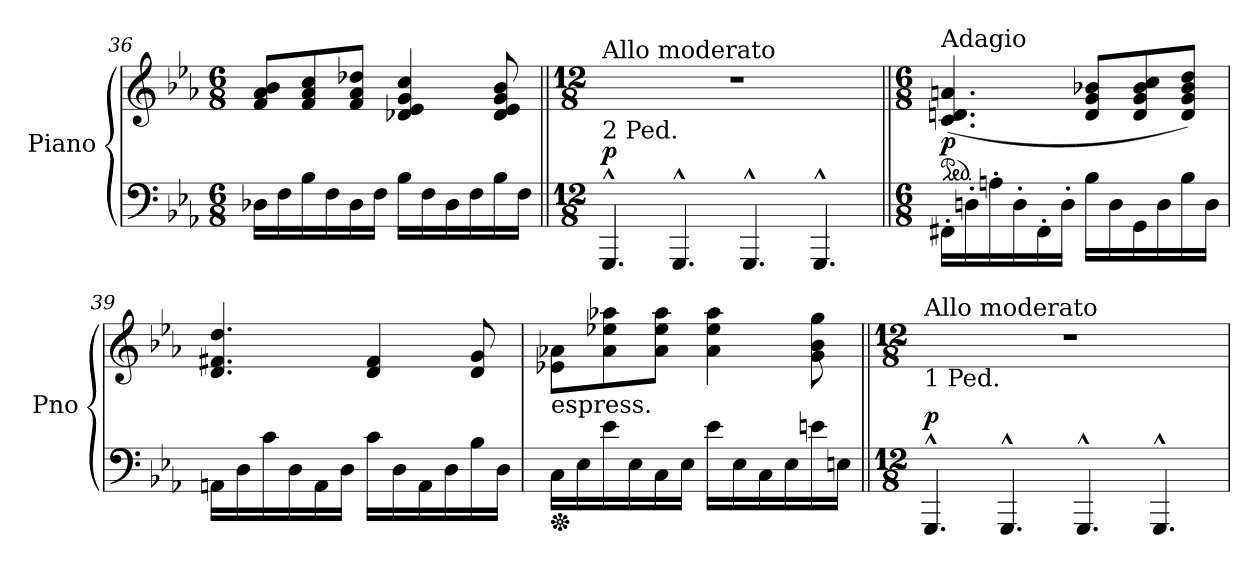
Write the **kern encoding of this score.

**kern	**kern	**dynam
*part1	*part1	*part1
*staff2	*staff1	*staff1/2
*I"Piano	*	*
*I'Pno	*	*
!!LO:LB:g=z
*clefF4	*clefG2	*
*k[b-e-a-]	*k[b-e-a-]	*
*E-:	*E-:	*
*M6/8	*M6/8	*
=36	=36	=36
16D-X\LL	8f/ 8a-/ 8b-/L	.
16F\	.	.
16B-\	8f/ 8a-/ 8cc/	.
16F\	.	.
16D-\	8f/ 8a-/ 8dd-X/J	.
16F\JJ	.	.
16B-\LL	4d-X/ 4e-/ 4g/ 4cc/	.
16F\	.	.
16D-\	.	.
16F\	.	.
16B-\	8d-/ 8e-/ 8g/ 8b-/	.
16F\JJ	.	.
=37||	=37||	=37||
*M12/8	*M12/8	*
!	!LO:TX:a:t=Allo moderato	!
!LO:TX:a:t=2 Ped.	!	!
!	!	!LO:DY:a=2
4.GGG^^/	1.r	p
4.GGG^^/	.	.
4.GGG^^/	.	.
4.GGG^^/	.	.
=38||	=38||	=38||
*M6/8	*M6/8	*
*	*ped	*
!	!LO:TX:a:t=Adagio	!
!	!	!LO:DY:b
16FF#X'\LL	(4.c/ 4.dn/ 4.an/	p
16Dn'\	.	.
16An'\	.	.
16D'\	.	.
16FF#'\	.	.
16D'\JJ	.	.
16B-\LL	8d/ 8g/ 8b-X/L	.
16D\	.	.
16GG\	8d/ 8g/ 8b-/ 8cc/	.
16D\	.	.
16B-\	8d/ 8g/ 8b-/ 8dd/J)	.
16D\JJ	.	.
!!LO:PB:g=z
=39	=39	=39
16AAn\LL	4.d/ 4.f#X/ 4.dd/	.
16D\	.	.
16c\	.	.
16D\	.	.
16AA\	.	.
16D\JJ	.	.
16c\LL	4d/ 4f#/	.
16D\	.	.
16AA\	.	.
16D\	.	.
16B-\	8d/ 8g/	.
16D\JJ	.	.
=40	=40	=40
*Xped	*	*
!LO:TX:a:t=espress.	!	!
16C\LL	8e-X\ 8a-X\L	.
16E-\	.	.
16e-\	8a-\ 8ee-X\ 8aa-X\	.
16E-\	.	.
16C\	8a-\ 8ee-\ 8aa-\J	.
16E-\JJ	.	.
16e-\LL	4a-\ 4ee-\ 4aa-\	.
16E-\	.	.
16C\	.	.
16E-\	.	.
16en\	8g\ 8b-\ 8gg\	.
16En\JJ	.	.
=41||	=41||	=41||
*M12/8	*M12/8	*
!	!LO:TX:a:t=Allo moderato	!
!	!LO:TX:b:t=1 Ped.	!
!	!	!LO:DY:a=2
4.GGG^^/	1.r	p
4.GGG^^/	.	.
4.GGG^^/	.	.
4.GGG^^/	.	.
=	=	=
*-	*-	*-
